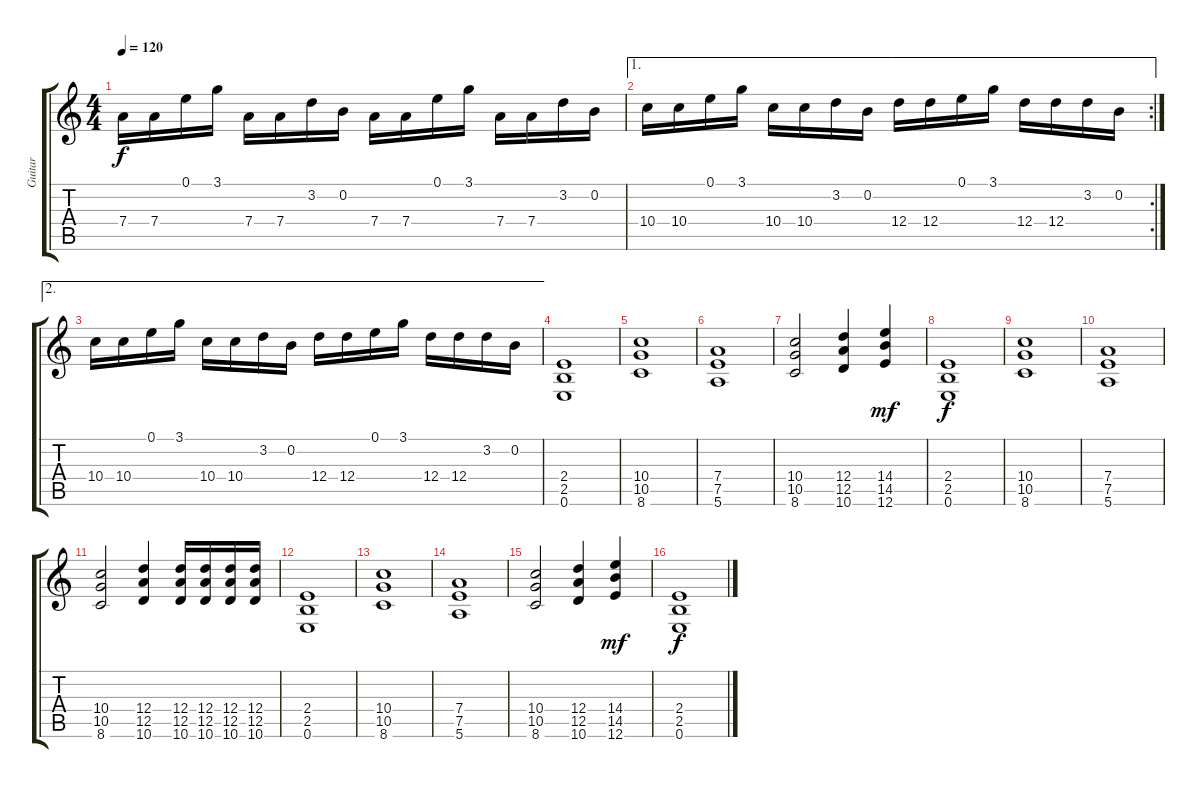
\track ("Guitar" "Guitar") {instrument distortionguitar}
\staff {score tabs}
\tuning (E4 B3 G3 D3 A2 E2) {hide}
\ts (4 4)
\tempo 120
\clef g2
\ks c
7.4.16{dy f} 7.4.16 0.1.16 3.1.16 7.4.16 7.4.16 3.2.16 0.2.16 7.4.16 7.4.16 0.1.16 3.1.16 7.4.16 7.4.16 3.2.16 0.2.16 |
\ae 1
\rc 2
10.4.16 10.4.16 0.1.16 3.1.16 10.4.16 10.4.16 3.2.16 0.2.16 12.4.16 12.4.16 0.1.16 3.1.16 12.4.16 12.4.16 3.2.16 0.2.16 |
\ae 2
10.4.16 10.4.16 0.1.16 3.1.16 10.4.16 10.4.16 3.2.16 0.2.16 12.4.16 12.4.16 0.1.16 3.1.16 12.4.16 12.4.16 3.2.16 0.2.16 |
(2.4 2.5 0.6).1 |
(10.4 10.5 8.6).1 |
(7.4 7.5 5.6).1 |
(10.4 10.5 8.6).2 (12.4 12.5 10.6).4 (14.4 14.5 12.6).4{dy mf} |
(2.4 2.5 0.6).1{dy f} |
(10.4 10.5 8.6).1 |
(7.4 7.5 5.6).1 |
(10.4 10.5 8.6).2 (12.4 12.5 10.6).4 (12.4 12.5 10.6).16 (12.4 12.5 10.6).16 (12.4 12.5 10.6).16 (12.4 12.5 10.6).16 |
(2.4 2.5 0.6).1 |
(10.4 10.5 8.6).1 |
(7.4 7.5 5.6).1 |
(10.4 10.5 8.6).2 (12.4 12.5 10.6).4 (14.4 14.5 12.6).4{dy mf} |
(2.4 2.5 0.6).1{dy f}
